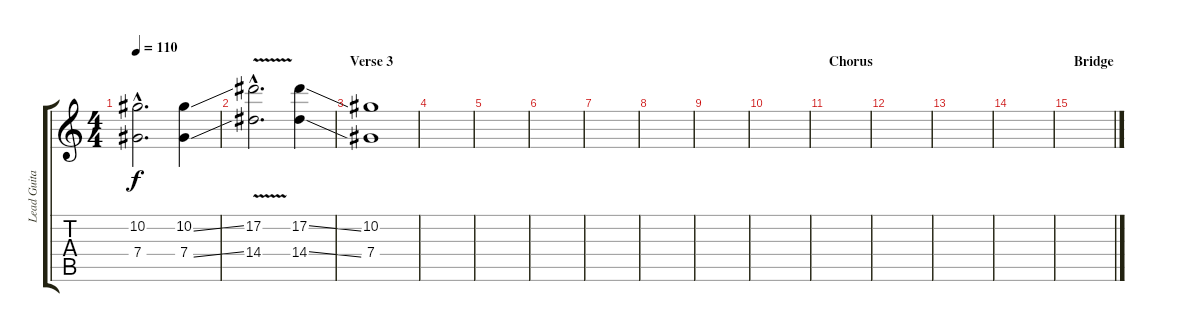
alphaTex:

\track ("Lead Guitar" "Lead Guita") {instrument overdrivenguitar}
\staff {score tabs}
\tuning (Eb4 Bb3 Gb3 Db3 Ab2 Eb2) {hide}
\ts (4 4)
\tempo 110
\clef g2
\ks c
(10.2{hac} 7.4{hac}).2{d dy f} (10.2{ss} 7.4{ss}).4 |
(17.2{v hac} 14.4{v hac}).2{d} (17.2{ss} 14.4{ss}).4 |
\section ("" "Verse 3")
(10.2 7.4).1 |
|
|
|
|
|
|
|
\section ("" "Chorus")
|
|
|
|
\section ("" "Bridge")
